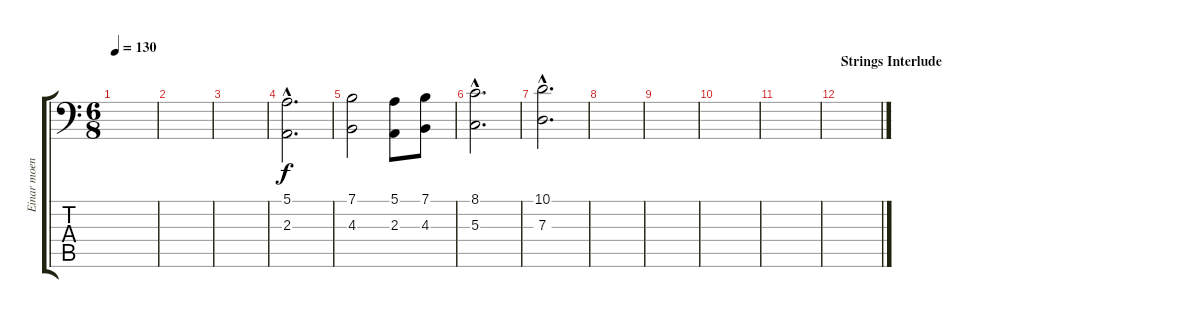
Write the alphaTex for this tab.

\track ("Einar moen (low)" "Einar moen") {instrument stringensemble1}
\staff {score tabs}
\tuning (E3 B2 G2 D2 A1 E1) {hide}
\ts (6 8)
\tempo 130
\clef f4
\ks c
|
|
|
(5.1{hac} 2.3{hac}).2{d} |
(7.1 4.3).2 (5.1 2.3).8 (7.1 4.3).8 |
(8.1{hac} 5.3{hac}).2{d} |
(10.1{hac} 7.3{hac}).2{d} |
|
|
|
|
\section ("" "Strings Interlude")
